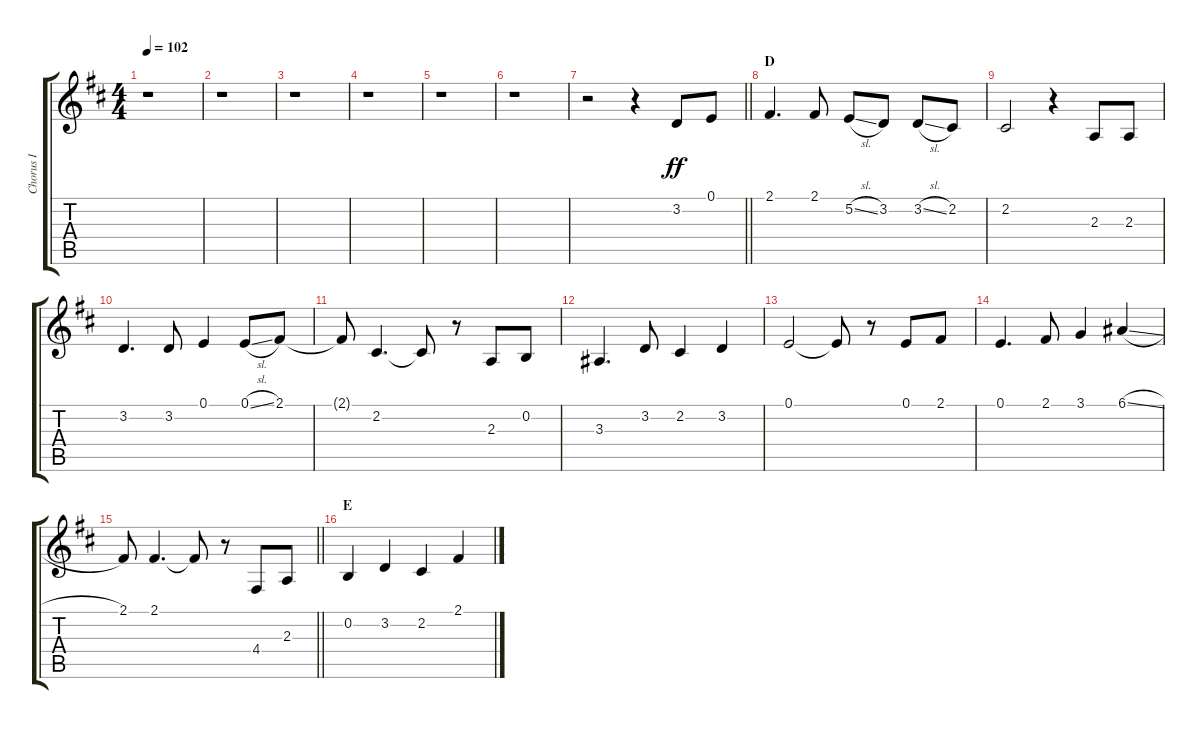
\track ("Chorus I" "Chorus I") {instrument voiceoohs}
\staff {score tabs}
\tuning (E4 B3 G3 D3 A2 E2) {hide}
\ts (4 4)
\tempo 102
\clef g2
\ks d
r.1{dy ff} |
r.1 |
r.1 |
r.1 |
r.1 |
r.1 |
\barLineRight lightlight
r.2 r.4 3.2.8 0.1.8 |
\section ("" "D")
2.1.4{d} 2.1.8 5.2{sl}.8 3.2.8 3.2{sl}.8 2.2.8 |
2.2.2 r.4 2.3.8 2.3.8 |
3.2.4{d} 3.2.8 0.1.4 0.1{sl}.8 2.1.8 |
2.1{t}.8 2.2.4{d} 2.2{t}.8 r.8 2.3.8 0.2.8 |
3.3.4{d} 3.2.8 2.2.4 3.2.4 |
0.1.2 0.1{t}.8 r.8 0.1.8 2.1.8 |
0.1.4{d} 2.1.8 3.1.4 6.1{sl}.4 |
\barLineRight lightlight
2.1.8 2.1.4{d} 2.1{t}.8 r.8 4.4.8 2.3.8 |
\section ("" "E")
0.2.4 3.2.4 2.2.4 2.1.4
